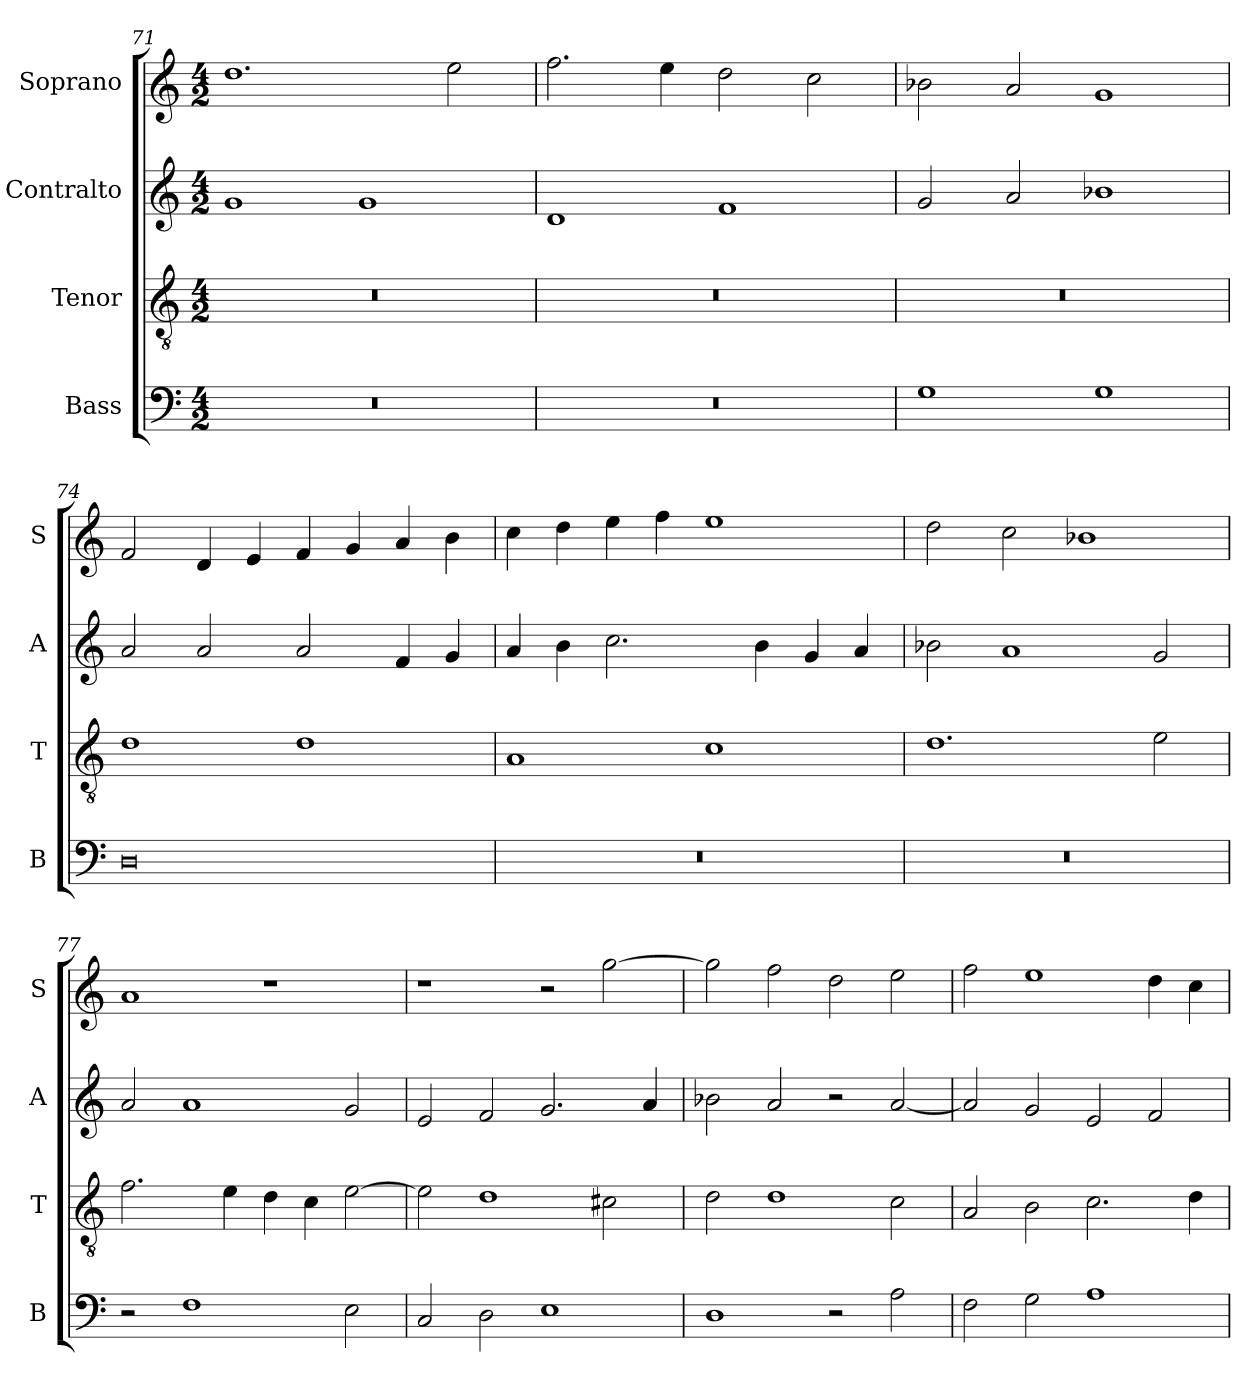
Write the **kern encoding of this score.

**kern	**kern	**kern	**kern
*part4	*part3	*part2	*part1
*staff4	*staff3	*staff2	*staff1
*I"Bass	*I"Tenor	*I"Contralto	*I"Soprano
*I'B	*I'T	*I'A	*I'S
*clefF4	*clefGv2	*clefG2	*clefG2
*k[]	*k[]	*k[]	*k[]
*D:dor	*D:dor	*D:dor	*D:dor
*M4/2	*M4/2	*M4/2	*M4/2
=71	=71	=71	=71
0r	0r	1g	1.dd
.	.	1g	.
.	.	.	2ee
=72	=72	=72	=72
0r	0r	1d	2.ff
.	.	.	4ee
.	.	1f	2dd
.	.	.	2cc
=73	=73	=73	=73
1G	0r	2g	2b-X
.	.	2a	2a
1G	.	1b-X	1g
=74	=74	=74	=74
0D	1d	2a	2f
.	.	2a	4d
.	.	.	4e
.	1d	2a	4f
.	.	.	4g
.	.	4f	4a
.	.	4g	4b
=75	=75	=75	=75
0r	1A	4a	4cc
.	.	4b	4dd
.	.	2.cc	4ee
.	.	.	4ff
.	1c	.	1ee
.	.	4b	.
.	.	4g	.
.	.	4a	.
=76	=76	=76	=76
0r	1.d	2b-X	2dd
.	.	1a	2cc
.	.	.	1b-X
.	2e	2g	.
=77	=77	=77	=77
2r	2.f	2a	1a
1F	.	1a	.
.	4e	.	.
.	4d	.	1r
.	4c	.	.
2E	[2e	2g	.
=78	=78	=78	=78
2C	2e]	2e	1r
2D	1d	2f	.
1E	.	2.g	2r
.	2c#X	.	[2gg
.	.	4a	.
=79	=79	=79	=79
1D	2d	2b-X	2gg]
.	1d	2a	2ff
2r	.	2r	2dd
2A	2c	[2a	2ee
=80	=80	=80	=80
2F	2A	2a]	2ff
2G	2B	2g	1ee
1A	2.c	2e	.
.	.	2f	4dd
.	4d	.	4cc
=	=	=	=
*-	*-	*-	*-
